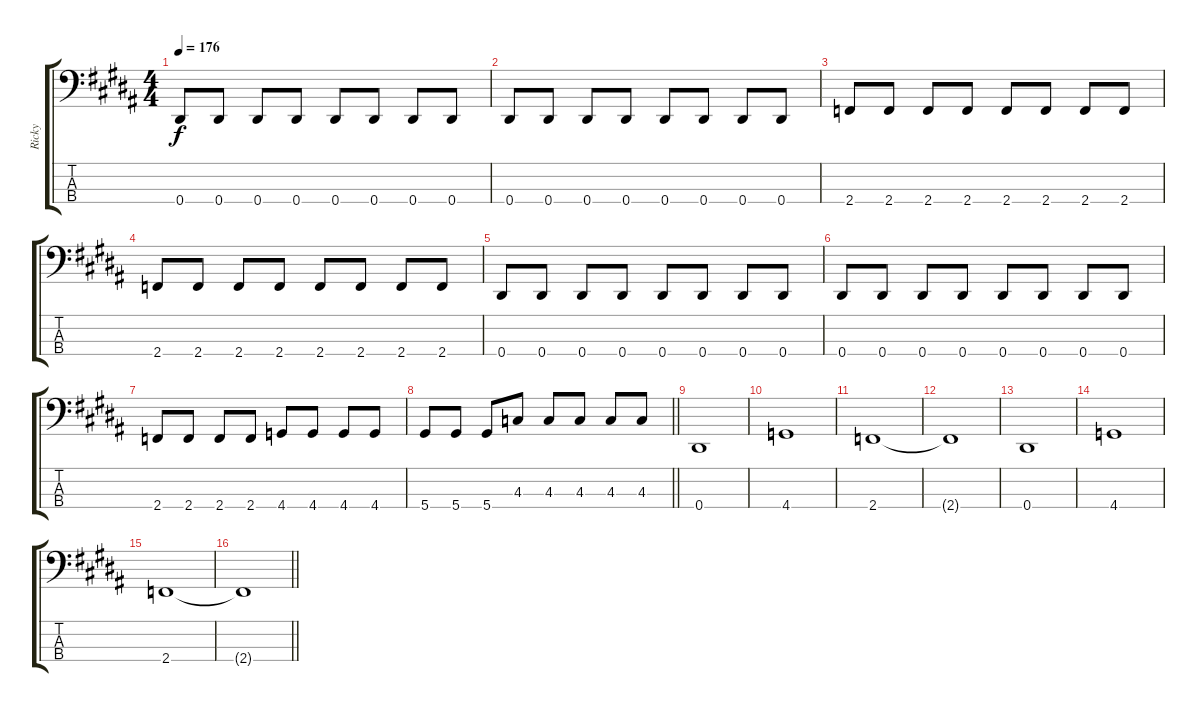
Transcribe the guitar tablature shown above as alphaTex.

\track ("Ricky" "Ricky") {instrument electricbasspick}
\staff {score tabs}
\tuning (Gb2 Db2 Ab1 Eb1) {hide}
\ts (4 4)
\tempo 176
\clef f4
\ks b
0.4.8{dy f} 0.4.8 0.4.8 0.4.8 0.4.8 0.4.8 0.4.8 0.4.8 |
0.4.8 0.4.8 0.4.8 0.4.8 0.4.8 0.4.8 0.4.8 0.4.8 |
2.4.8 2.4.8 2.4.8 2.4.8 2.4.8 2.4.8 2.4.8 2.4.8 |
2.4.8 2.4.8 2.4.8 2.4.8 2.4.8 2.4.8 2.4.8 2.4.8 |
0.4.8 0.4.8 0.4.8 0.4.8 0.4.8 0.4.8 0.4.8 0.4.8 |
0.4.8 0.4.8 0.4.8 0.4.8 0.4.8 0.4.8 0.4.8 0.4.8 |
2.4.8 2.4.8 2.4.8 2.4.8 4.4.8 4.4.8 4.4.8 4.4.8 |
\barLineRight lightlight
5.4.8 5.4.8 5.4.8 4.3.8 4.3.8 4.3.8 4.3.8 4.3.8 |
0.4.1 |
4.4.1 |
2.4.1 |
2.4{t}.1 |
0.4.1 |
4.4.1 |
2.4.1 |
\barLineRight lightlight
2.4{t}.1
